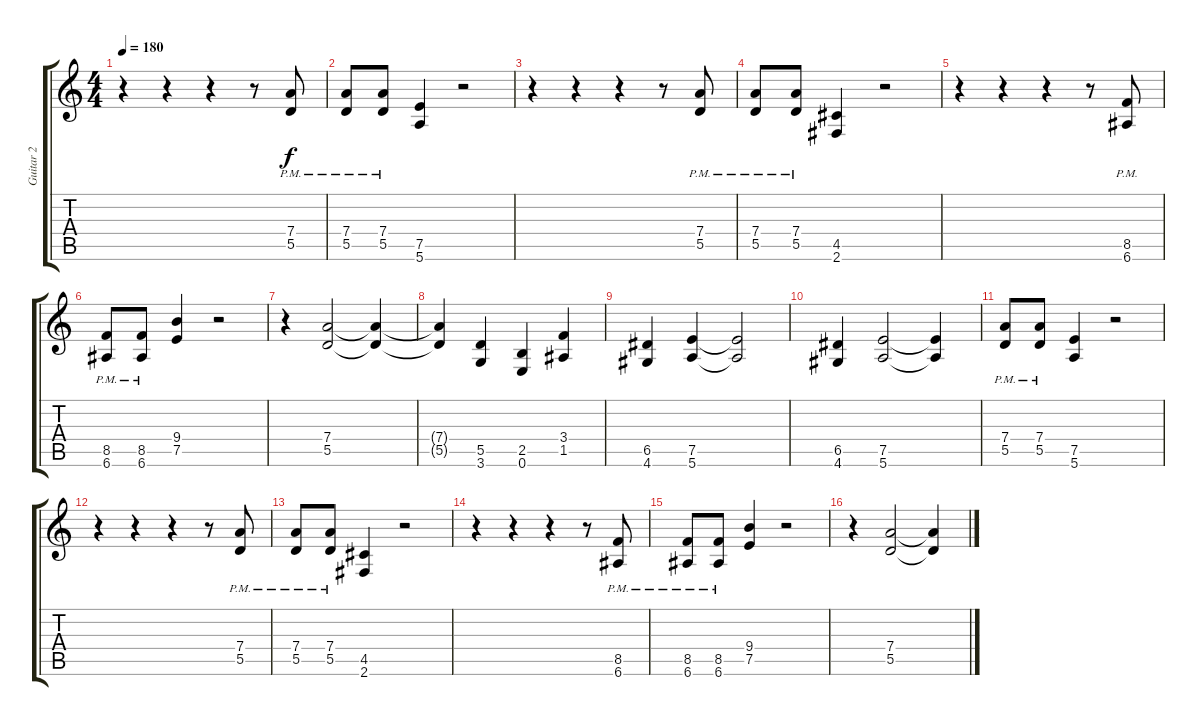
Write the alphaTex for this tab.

\track ("Guitar 2" "Guitar 2") {instrument overdrivenguitar}
\staff {score tabs}
\tuning (E4 B3 G3 D3 A2 E2) {hide}
\ts (4 4)
\tempo 180
\clef g2
\ks c
r.4{dy f instrument overdrivenguitar} r.4 r.4 r.8 (7.4{pm} 5.5{pm}).8 |
(7.4{pm} 5.5{pm}).8 (7.4{pm} 5.5{pm}).8 (7.5 5.6).4 r.2 |
r.4 r.4 r.4 r.8 (7.4{pm} 5.5{pm}).8 |
(7.4{pm} 5.5{pm}).8 (7.4{pm} 5.5{pm}).8 (4.5 2.6).4 r.2 |
r.4 r.4 r.4 r.8 (8.5{pm} 6.6{pm}).8 |
(8.5{pm} 6.6{pm}).8 (8.5{pm} 6.6{pm}).8 (9.4 7.5).4 r.2 |
r.4 (7.4 5.5).2 (7.4{t} 5.5{t}).4 |
(7.4{t} 5.5{t}).4 (5.5 3.6).4 (2.5 0.6).4 (3.4 1.5).4 |
(6.5 4.6).4 (7.5 5.6).4 (7.5{t} 5.6{t}).2 |
(6.5 4.6).4 (7.5 5.6).2 (7.5{t} 5.6{t}).4 |
(7.4{pm} 5.5{pm}).8 (7.4{pm} 5.5{pm}).8 (7.5 5.6).4 r.2 |
r.4 r.4 r.4 r.8 (7.4{pm} 5.5{pm}).8 |
(7.4{pm} 5.5{pm}).8 (7.4{pm} 5.5{pm}).8 (4.5 2.6).4 r.2 |
r.4 r.4 r.4 r.8 (8.5{pm} 6.6{pm}).8 |
(8.5{pm} 6.6{pm}).8 (8.5{pm} 6.6{pm}).8 (9.4 7.5).4 r.2 |
r.4 (7.4 5.5).2 (7.4{t} 5.5{t}).4
